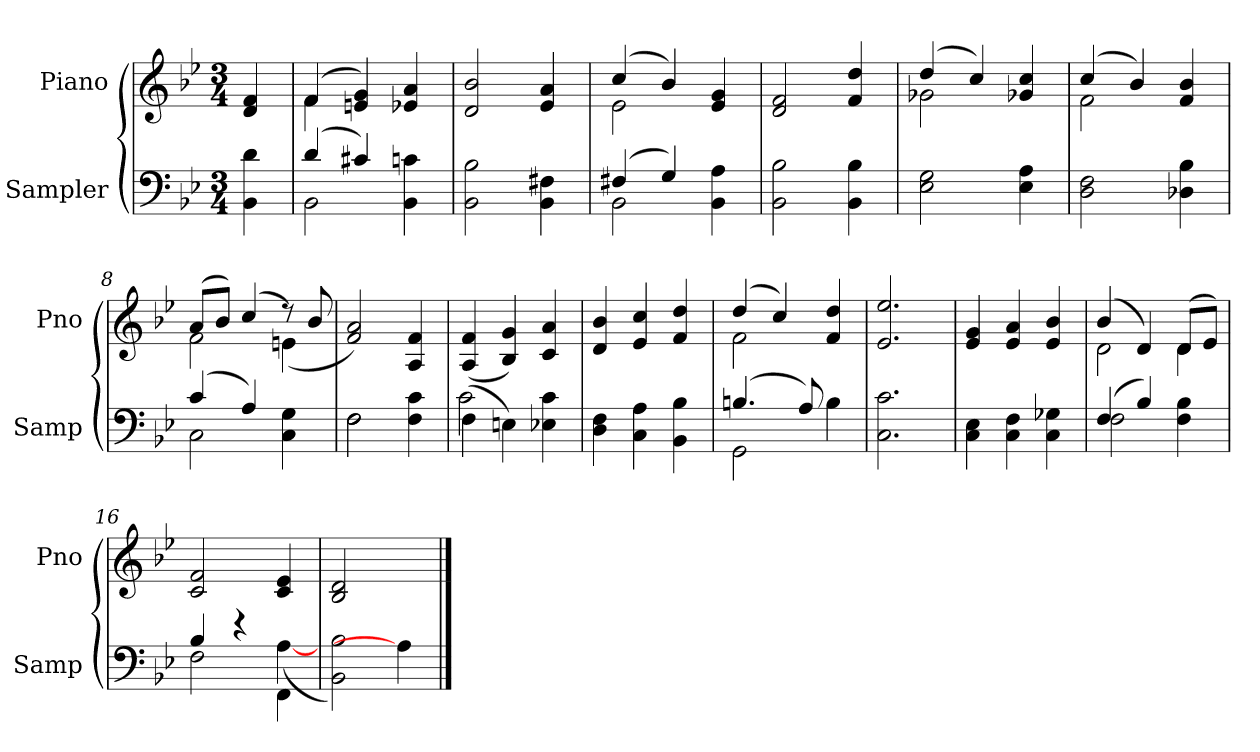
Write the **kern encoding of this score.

**kern	**kern
*part2	*part1
*staff2	*staff1
*I"Sampler	*I"Piano
*I'Samp	*I'Pno
*clefF4	*clefG2
*k[b-e-]	*k[b-e-]
*B-:	*B-:
*M3/4	*M3/4
=1	=1
4BB- 4d	4d 4f
=2	=2
*^	*^
(4d/	2BB-	(4f/	4f
4c#X/)	.	4en 4g)	2ryy
4BB- 4cn	4ryy	4e-X 4a	.
*v	*v	*	*
*	*v	*v
=3	=3
2BB- 2B-	2d 2b-
4BB- 4F#X	4e- 4a
=4	=4
*^	*^
(4F#X/	2BB-	(4cc/	2e-
4G/)	.	4b-/)	.
4BB- 4A	4ryy	4e- 4g	4ryy
*v	*v	*	*
*	*v	*v
=5	=5
2BB- 2B-	2d 2f
4BB- 4B-	4f 4dd
=6	=6
*	*^
2E- 2G	(4dd/	2g-
.	4cc/)	.
4E- 4A	4g-X 4cc	4ryy
=7	=7	=7
2D 2F	(4cc/	2f
.	4b-/)	.
4D-X 4B-	4f 4b-	4ryy
=8	=8	=8
*^	*	*
(4c/	2C	(8a/L	2f
.	.	8b-/J)	.
4A/)	.	(4cc	.
4C 4G	4ryy	8r)	(4en
.	.	8b-/	.
*	*	*v	*v
=9	=9	=9
2F\	2F	2f 2a)
4F 4c	4ryy	4A 4f
=10	=10	=10
(4F\	2c	(4A 4f
4En\)	.	4B- 4g)
4E-X 4c	4ryy	4c 4a
*v	*v	*
=11	=11
4D 4F	4d 4b-
4C 4A	4e- 4cc
4BB- 4B-	4f 4dd
=12	=12
*^	*^
(4.Bn/	2GG	(4dd/	2f
.	.	4cc/)	.
8A/)	.	.	.
4B	4ryy	4f 4dd	4ryy
*v	*v	*	*
*	*v	*v
=13	=13
2.C 2.c	2.e- 2.ee-
=14	=14
4C 4E-	4e- 4g
4C 4F	4e- 4a
4C 4G-X	4e- 4b-
=15	=15
*^	*^
(4F/	2F	(4b-/	2d
4B-/)	.	4d/)	.
4F 4B-	4ryy	(8d/L	4d
.	.	8e-/J)	.
*	*	*v	*v
=16	=16	=16
4B-/	2F	2c 2f
4r	.	.
4FF\	([4A	4c 4e-
*v	*v	*
=17	=17
2BB- 2B-)	2B- 2d
4A]	4ryy
==	==
*-	*-
